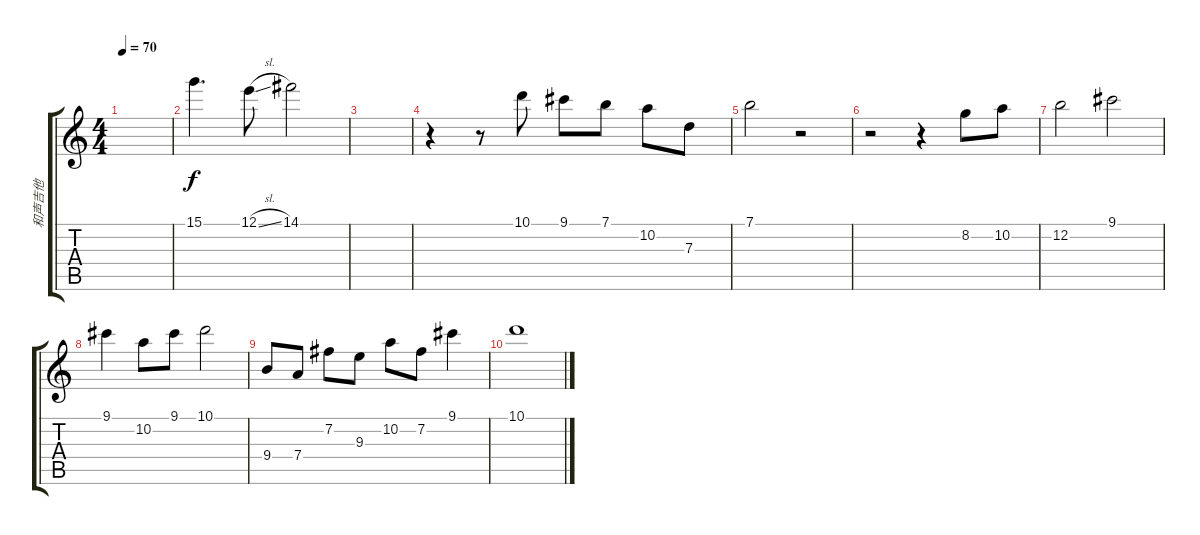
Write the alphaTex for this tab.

\track ("和声吉他" "和声吉他") {instrument distortionguitar}
\staff {score tabs}
\tuning (E4 B3 G3 D3 A2 E2) {hide}
\ts (4 4)
\tempo 70
\clef g2
\ks c
|
15.1.4{d} 12.1{sl}.8 14.1.2 |
|
r.4 r.8 10.1.8 9.1.8 7.1.8 10.2.8 7.3.8 |
7.1.2 r.2 |
r.2 r.4 8.2.8 10.2.8 |
12.2.2 9.1.2 |
9.1.4 10.2.8 9.1.8 10.1.2 |
9.4.8 7.4.8 7.2.8 9.3.8 10.2.8 7.2.8 9.1.4 |
10.1.1
